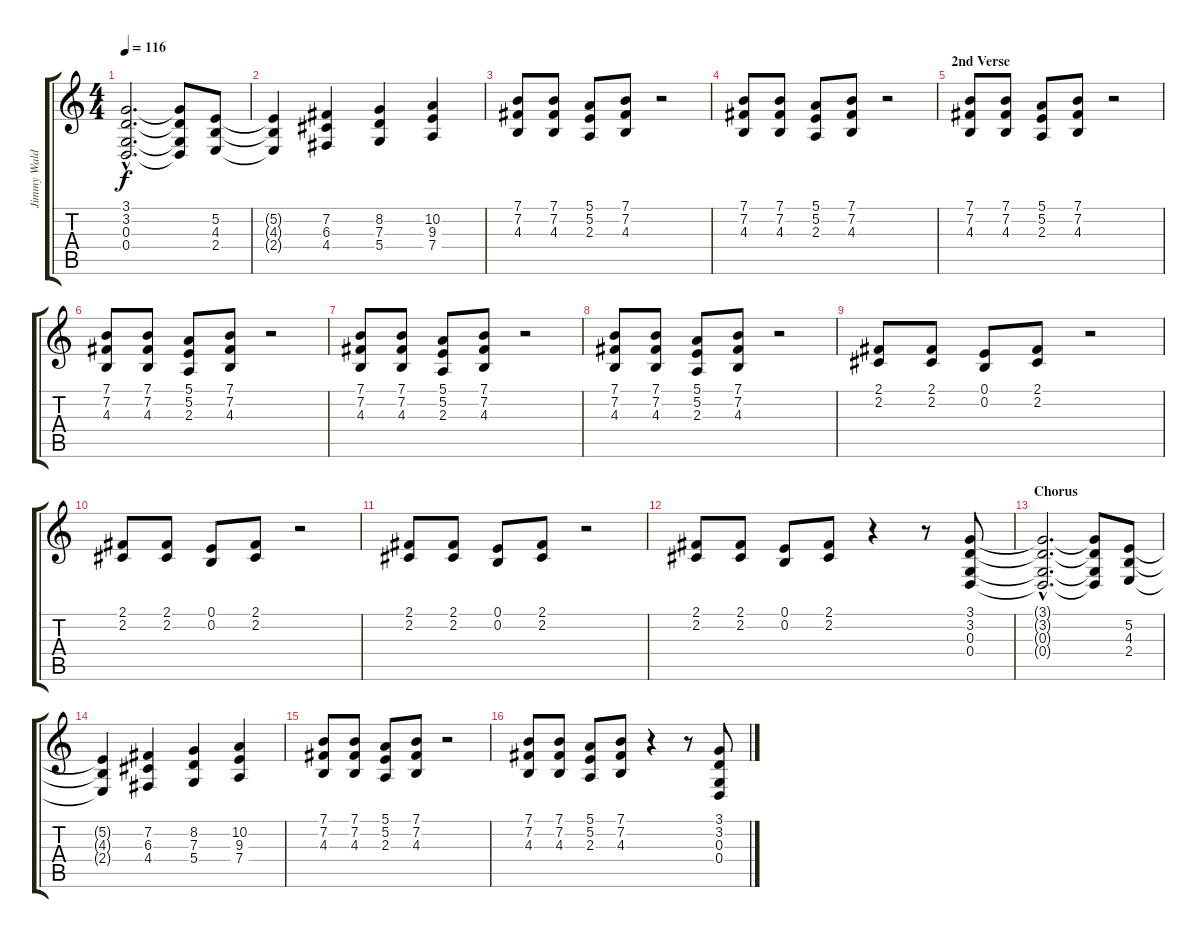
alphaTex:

\track ("Jimmy Waldo" "Jimmy Wald") {instrument stringensemble1}
\staff {score tabs}
\tuning (E4 B3 G3 D3 A2 E2) {hide}
\ts (4 4)
\tempo 116
\clef g2
\ks c
(3.1{hac t} 3.2{hac t} 0.3{hac t} 0.4{hac t}).2{d dy f} (3.1{t} 3.2{t} 0.3{t} 0.4{t}).8 (5.2 4.3 2.4).8 |
(5.2{t} 4.3{t} 2.4{t}).4 (7.2 6.3 4.4).4 (8.2 7.3 5.4).4 (10.2 9.3 7.4).4 |
(7.1 7.2 4.3).8 (7.1 7.2 4.3).8 (5.1 5.2 2.3).8 (7.1 7.2 4.3).8 r.2 |
(7.1 7.2 4.3).8 (7.1 7.2 4.3).8 (5.1 5.2 2.3).8 (7.1 7.2 4.3).8 r.2 |
\section ("" "2nd Verse")
(7.1 7.2 4.3).8 (7.1 7.2 4.3).8 (5.1 5.2 2.3).8 (7.1 7.2 4.3).8 r.2 |
(7.1 7.2 4.3).8 (7.1 7.2 4.3).8 (5.1 5.2 2.3).8 (7.1 7.2 4.3).8 r.2 |
(7.1 7.2 4.3).8 (7.1 7.2 4.3).8 (5.1 5.2 2.3).8 (7.1 7.2 4.3).8 r.2 |
(7.1 7.2 4.3).8 (7.1 7.2 4.3).8 (5.1 5.2 2.3).8 (7.1 7.2 4.3).8 r.2 |
(2.1 2.2).8 (2.1 2.2).8 (0.1 0.2).8 (2.1 2.2).8 r.2 |
(2.1 2.2).8 (2.1 2.2).8 (0.1 0.2).8 (2.1 2.2).8 r.2 |
(2.1 2.2).8 (2.1 2.2).8 (0.1 0.2).8 (2.1 2.2).8 r.2 |
(2.1 2.2).8 (2.1 2.2).8 (0.1 0.2).8 (2.1 2.2).8 r.4 r.8 (3.1 3.2 0.3 0.4).8 |
\section ("" "Chorus")
(3.1{hac t} 3.2{hac t} 0.3{hac t} 0.4{hac t}).2{d} (3.1{t} 3.2{t} 0.3{t} 0.4{t}).8 (5.2 4.3 2.4).8 |
(5.2{t} 4.3{t} 2.4{t}).4 (7.2 6.3 4.4).4 (8.2 7.3 5.4).4 (10.2 9.3 7.4).4 |
(7.1 7.2 4.3).8 (7.1 7.2 4.3).8 (5.1 5.2 2.3).8 (7.1 7.2 4.3).8 r.2 |
(7.1 7.2 4.3).8 (7.1 7.2 4.3).8 (5.1 5.2 2.3).8 (7.1 7.2 4.3).8 r.4 r.8 (3.1 3.2 0.3 0.4).8
